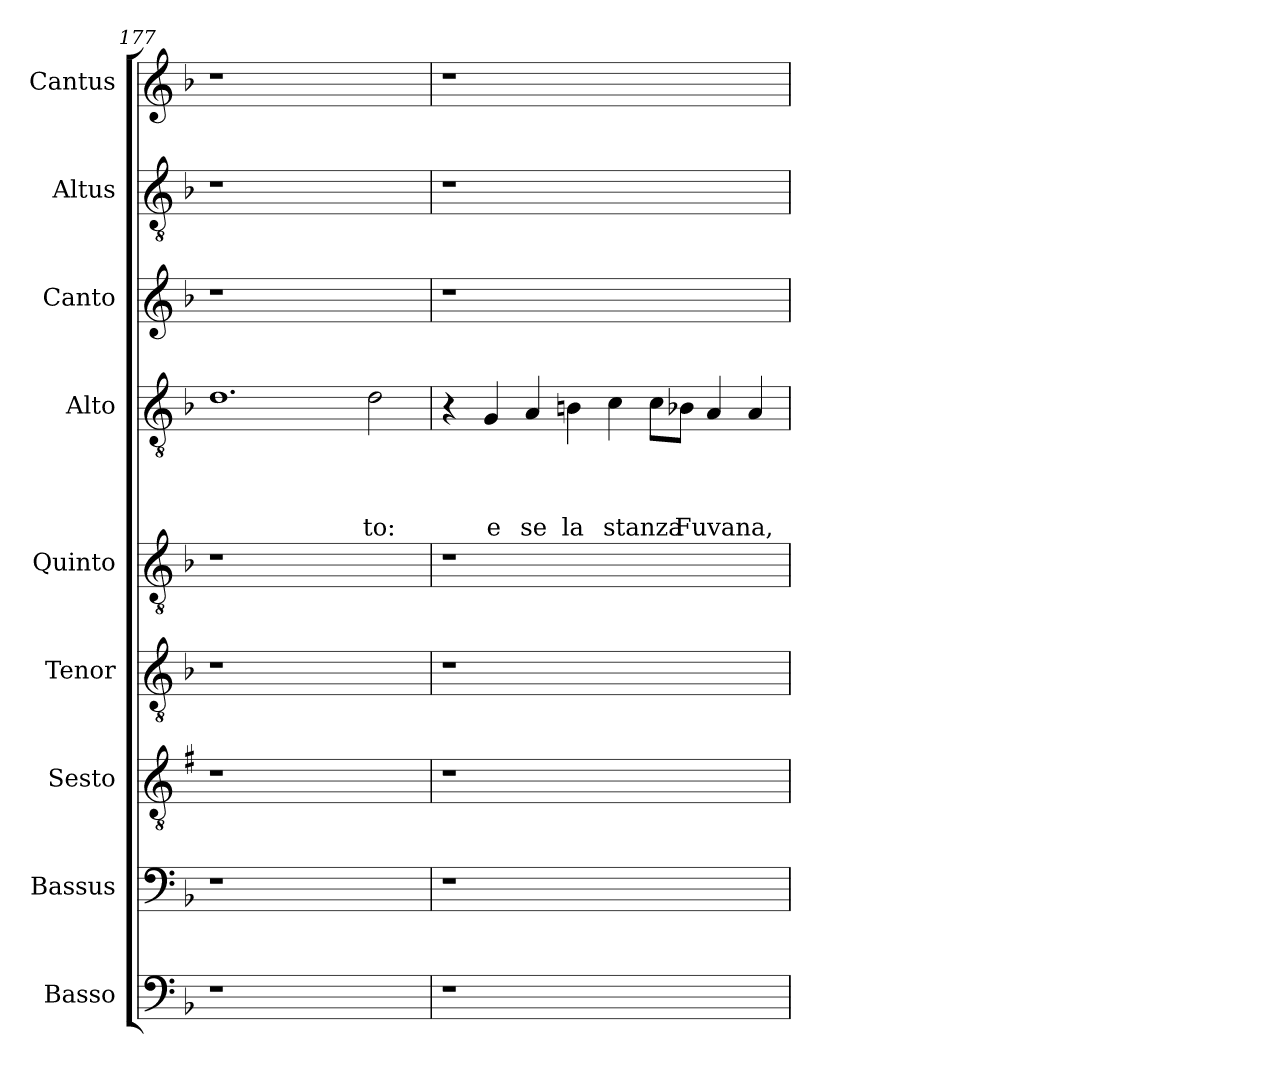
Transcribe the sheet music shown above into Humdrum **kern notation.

**kern	**kern	**kern	**kern	**kern	**kern	**text	**text	**text	**text	**kern	**kern	**kern
*part9	*part8	*part7	*part6	*part5	*part4	*part4	*part4	*part4	*part4	*part3	*part2	*part1
*staff9	*staff8	*staff7	*staff6	*staff5	*staff4	*staff4	*staff4	*staff4	*staff4	*staff3	*staff2	*staff1
*I"Basso	*I"Bassus	*I"Sesto	*I"Tenor	*I"Quinto	*I"Alto	*	*	*	*	*I"Canto	*I"Altus	*I"Cantus
*	*	*I'Sesto	*I'Tenor	*I'Quinto	*I'Alto	*	*	*	*	*I'Canto	*I'Altus	*I'Cantus
!!LO:LB:g=z
*clefF4	*clefF4	*clefGv2	*clefGv2	*clefGv2	*clefGv2	*	*	*	*	*clefG2	*clefGv2	*clefG2
*k[b-]	*k[b-]	*k[f#]	*k[b-]	*k[b-]	*k[b-]	*	*	*	*	*k[b-]	*k[b-]	*k[b-]
*F:	*F:	*G:	*F:	*F:	*F:	*	*	*	*	*F:	*F:	*F:
=177	=177	=177	=177	=177	=177	=177	=177	=177	=177	=177	=177	=177
1r	1r	1r	1r	1r	1.d	.	.	.	.	1r	1r	1r
1ryy	1ryy	1ryy	1ryy	1ryy	.	.	.	.	.	1ryy	1ryy	1ryy
!	!	!	!	!	!	!	!	!	!LO:LY:b	!	!	!
.	.	.	.	.	2d\	.	.	.	-to:	.	.	.
=178	=178	=178	=178	=178	=178	=178	=178	=178	=178	=178	=178	=178
1r	1r	1r	1r	1r	4r	.	.	.	.	1r	1r	1r
!	!	!	!	!	!	!	!	!	!LO:LY:b	!	!	!
.	.	.	.	.	4G/	.	.	.	e	.	.	.
!	!	!	!	!	!	!	!	!	!LO:LY:b	!	!	!
.	.	.	.	.	4A/	.	.	.	se	.	.	.
!	!	!	!	!	!	!	!	!	!LO:LY:b	!	!	!
.	.	.	.	.	4Bn\	.	.	.	la	.	.	.
!	!	!	!	!	!	!	!	!	!LO:LY:b	!	!	!
1ryy	1ryy	1ryy	1ryy	1ryy	4c\	.	.	.	stanza	1ryy	1ryy	1ryy
.	.	.	.	.	8c\L	.	.	.	.	.	.	.
!	!	!	!	!	!	!	!	!	!LO:LY:b	!	!	!
.	.	.	.	.	8B-X\J	.	.	.	Fuvana,	.	.	.
.	.	.	.	.	4A/	.	.	.	.	.	.	.
.	.	.	.	.	4A/	.	.	.	.	.	.	.
=	=	=	=	=	=	=	=	=	=	=	=	=
*-	*-	*-	*-	*-	*-	*-	*-	*-	*-	*-	*-	*-
